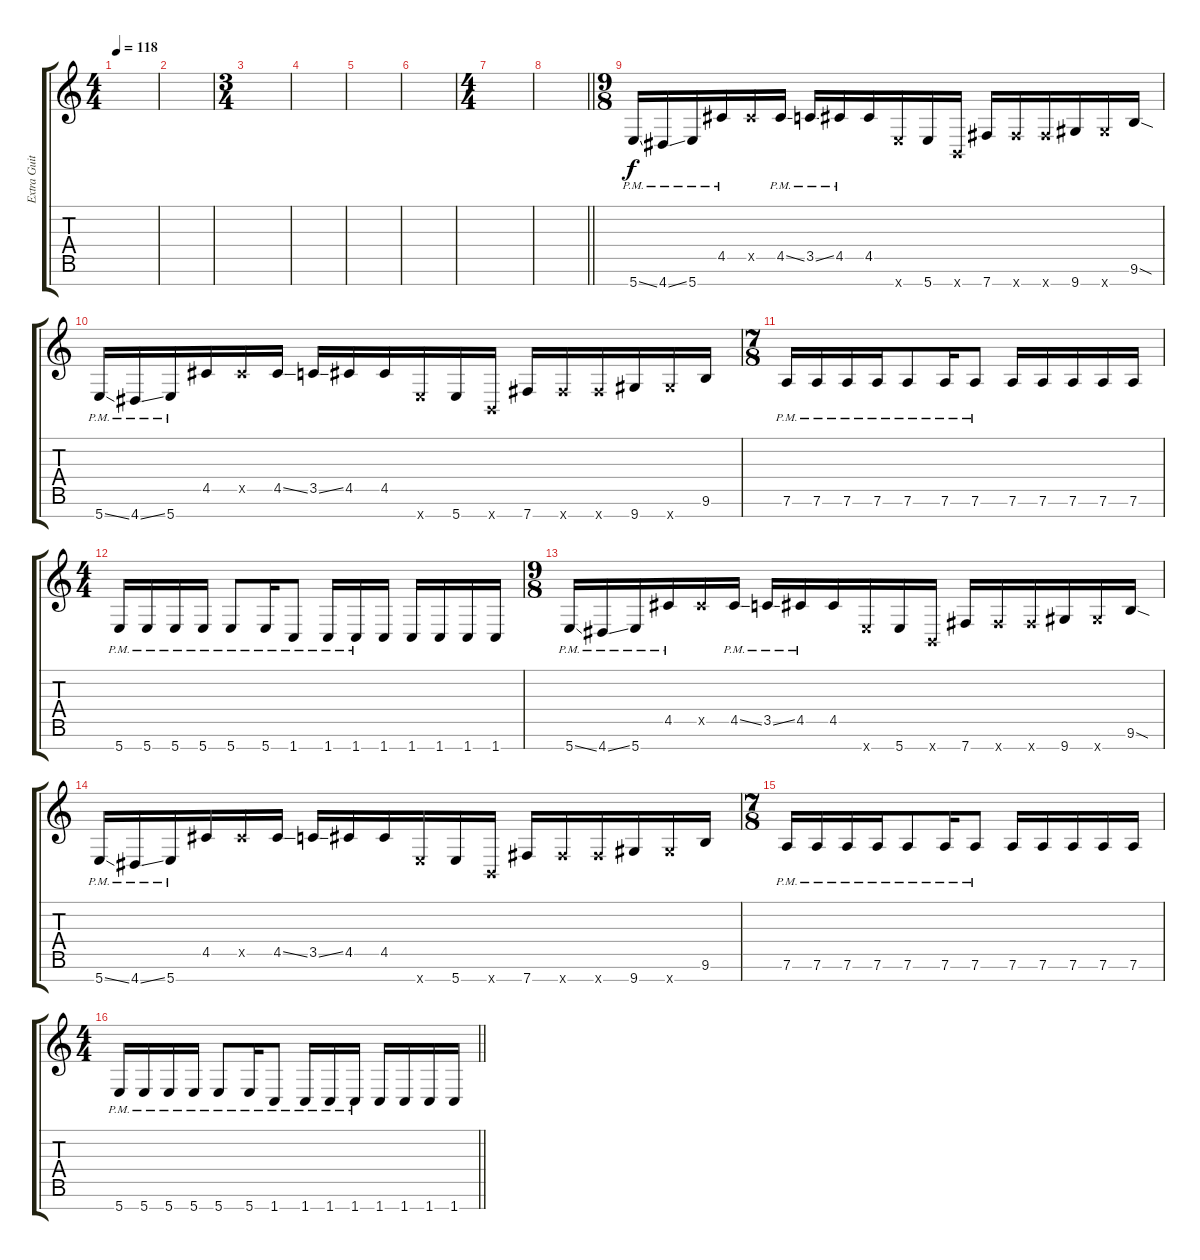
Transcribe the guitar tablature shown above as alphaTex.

\track ("Extra Guitar" "Extra Guit") {instrument distortionguitar}
\staff {score tabs}
\tuning (E4 B3 G3 D3 A2 D2 B1) {hide}
\ts (4 4)
\tempo 118
\clef g2
\ks c
|
|
\ts (3 4)
|
|
|
|
\ts (4 4)
|
\barLineRight lightlight
|
\ts (9 8)
\section ("" "")
5.7{ss pm}.16{volume 16} 4.7{ss pm}.16 5.7{pm}.16 4.5{pm}.16 4.5{x}.16 4.5{ss pm}.16 3.5{ss pm}.16 4.5{pm}.16 4.5.16 5.7{x}.16 5.7.16 0.7{x}.16 7.7.16 7.7{x}.16 7.7{x}.16 9.7.16 9.7{x}.16 9.6{sod}.16 |
5.7{ss pm}.16 4.7{ss pm}.16 5.7{pm}.16 4.5.16 4.5{x}.16 4.5{ss}.16 3.5{ss}.16 4.5.16 4.5.16 5.7{x}.16 5.7.16 0.7{x}.16 7.7.16 7.7{x}.16 7.7{x}.16 9.7.16 9.7{x}.16 9.6.16 |
\ts (7 8)
7.6{pm}.16 7.6{pm}.16 7.6{pm}.16 7.6{pm}.16 7.6{pm}.8 7.6{pm}.16 7.6{pm}.8 7.6.16 7.6.16 7.6.16 7.6.16 7.6.16 |
\ts (4 4)
5.7{pm}.16 5.7{pm}.16 5.7{pm}.16 5.7{pm}.16 5.7{pm}.8 5.7{pm}.16 1.7{pm}.8 1.7{pm}.16 1.7{pm}.16 1.7.16 1.7.16 1.7.16 1.7.16 1.7.16 |
\ts (9 8)
5.7{ss pm}.16{volume 16} 4.7{ss pm}.16 5.7{pm}.16 4.5{pm}.16 4.5{x}.16 4.5{ss pm}.16 3.5{ss pm}.16 4.5{pm}.16 4.5.16 5.7{x}.16 5.7.16 0.7{x}.16 7.7.16 7.7{x}.16 7.7{x}.16 9.7.16 9.7{x}.16 9.6{sod}.16 |
5.7{ss pm}.16 4.7{ss pm}.16 5.7{pm}.16 4.5.16 4.5{x}.16 4.5{ss}.16 3.5{ss}.16 4.5.16 4.5.16 5.7{x}.16 5.7.16 0.7{x}.16 7.7.16 7.7{x}.16 7.7{x}.16 9.7.16 9.7{x}.16 9.6.16 |
\ts (7 8)
7.6{pm}.16 7.6{pm}.16 7.6{pm}.16 7.6{pm}.16 7.6{pm}.8 7.6{pm}.16 7.6{pm}.8 7.6.16 7.6.16 7.6.16 7.6.16 7.6.16 |
\ts (4 4)
\barLineRight lightlight
5.7{pm}.16 5.7{pm}.16 5.7{pm}.16 5.7{pm}.16 5.7{pm}.8 5.7{pm}.16 1.7{pm}.8 1.7{pm}.16 1.7{pm}.16 1.7{pm}.16 1.7.16 1.7.16 1.7.16 1.7.16
